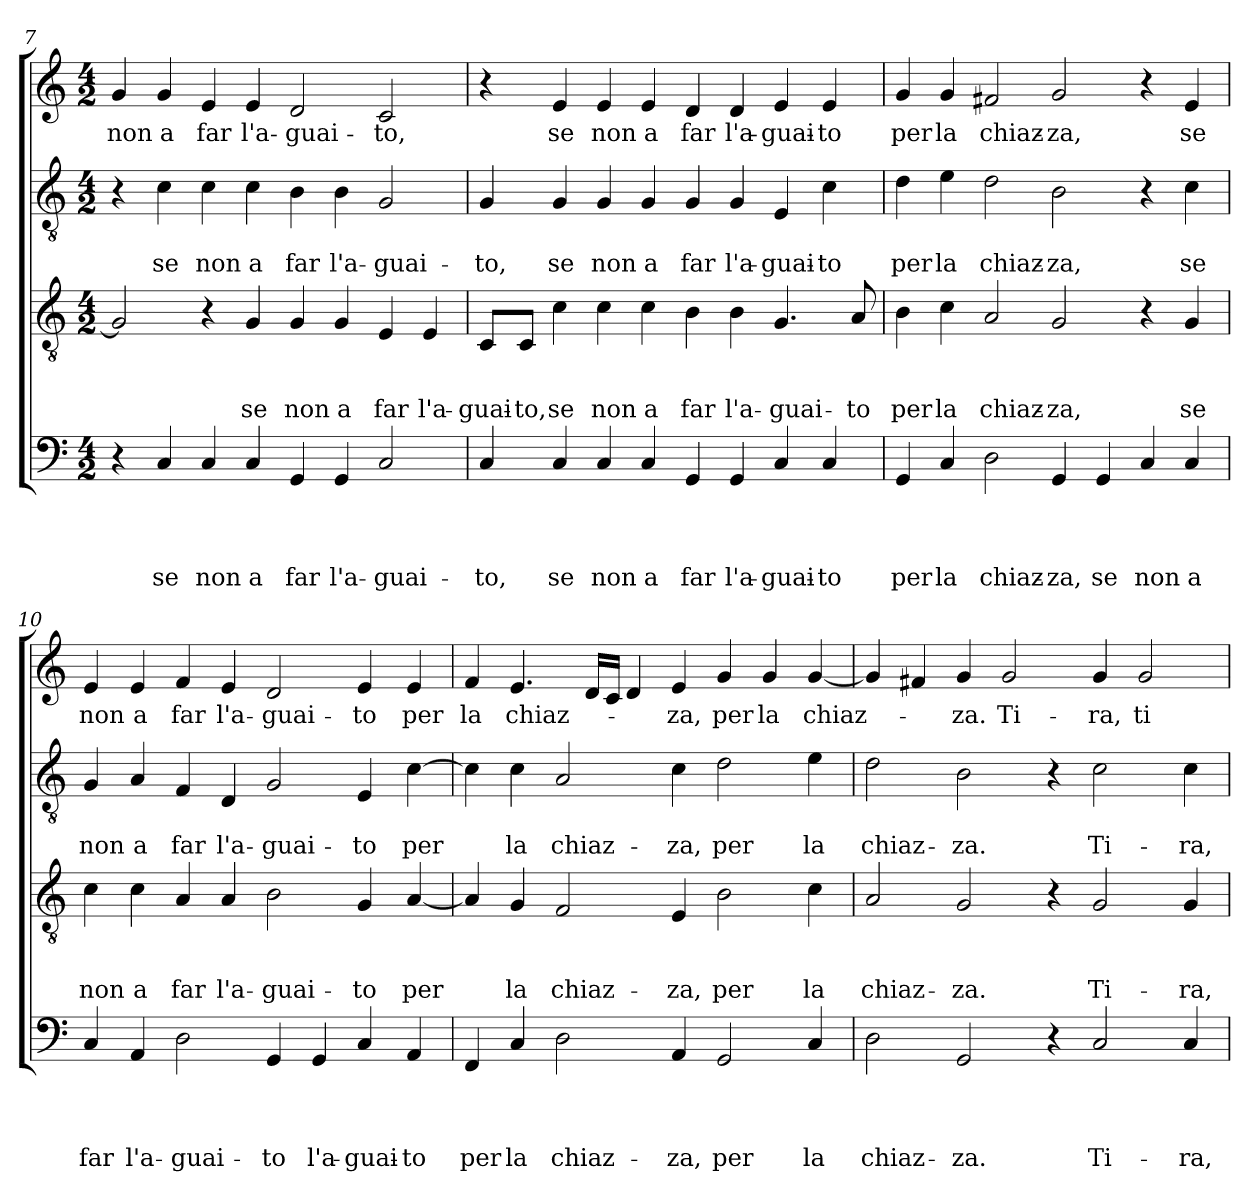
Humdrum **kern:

**kern	**text	**text	**text	**text	**kern	**text	**text	**text	**kern	**text	**text	**kern	**text
*part4	*part4	*part4	*part4	*part4	*part3	*part3	*part3	*part3	*part2	*part2	*part2	*part1	*part1
*staff4	*staff4	*staff4	*staff4	*staff4	*staff3	*staff3	*staff3	*staff3	*staff2	*staff2	*staff2	*staff1	*staff1
*clefF4	*	*	*	*	*clefGv2	*	*	*	*clefGv2	*	*	*clefG2	*
*k[]	*	*	*	*	*k[]	*	*	*	*k[]	*	*	*k[]	*
*C:	*	*	*	*	*C:	*	*	*	*C:	*	*	*C:	*
*M4/2	*	*	*	*	*M4/2	*	*	*	*M4/2	*	*	*M4/2	*
=7	=7	=7	=7	=7	=7	=7	=7	=7	=7	=7	=7	=7	=7
!	!	!	!	!	!	!	!	!	!	!	!	!	!LO:LY:b
4r	.	.	.	.	2G/]	.	.	.	4r	.	.	4g/	non
!	!	!	!	!LO:LY:b	!	!	!	!	!	!	!LO:LY:b	!	!LO:LY:b
4C/	.	.	.	se	.	.	.	.	4c\	.	se	4g/	a
!	!	!	!	!LO:LY:b	!	!	!	!	!	!	!LO:LY:b	!	!LO:LY:b
4C/	.	.	.	non	4r	.	.	.	4c\	.	non	4e/	far
!	!	!	!	!LO:LY:b	!	!	!	!LO:LY:b	!	!	!LO:LY:b	!	!LO:LY:b
4C/	.	.	.	a	4G/	.	.	se	4c\	.	a	4e/	l'a-
!	!	!	!	!LO:LY:b	!	!	!	!LO:LY:b	!	!	!LO:LY:b	!	!LO:LY:b
4GG/	.	.	.	far	4G/	.	.	non	4B\	.	far	2d/	-guai-
!	!	!	!	!LO:LY:b	!	!	!	!LO:LY:b	!	!	!LO:LY:b	!	!
4GG/	.	.	.	l'a-	4G/	.	.	a	4B\	.	l'a-	.	.
!	!	!	!	!LO:LY:b	!	!	!	!LO:LY:b	!	!	!LO:LY:b	!	!LO:LY:b
2C/	.	.	.	-guai-	4E/	.	.	far	2G/	.	-guai-	2c/	-to,
!	!	!	!	!	!	!	!	!LO:LY:b	!	!	!	!	!
.	.	.	.	.	4E/	.	.	l'a-	.	.	.	.	.
=8	=8	=8	=8	=8	=8	=8	=8	=8	=8	=8	=8	=8	=8
!	!	!	!	!LO:LY:b	!	!	!	!LO:LY:b	!	!	!LO:LY:b	!	!
4C/	.	.	.	-to,	8C/L	.	.	-guai-	4G/	.	-to,	4r	.
!	!	!	!	!	!	!	!	!LO:LY:b	!	!	!	!	!
.	.	.	.	.	8C/J	.	.	-to,	.	.	.	.	.
!	!	!	!	!LO:LY:b	!	!	!	!LO:LY:b	!	!	!LO:LY:b	!	!LO:LY:b
4C/	.	.	.	se	4c\	.	.	se	4G/	.	se	4e/	se
!	!	!	!	!LO:LY:b	!	!	!	!LO:LY:b	!	!	!LO:LY:b	!	!LO:LY:b
4C/	.	.	.	non	4c\	.	.	non	4G/	.	non	4e/	non
!	!	!	!	!LO:LY:b	!	!	!	!LO:LY:b	!	!	!LO:LY:b	!	!LO:LY:b
4C/	.	.	.	a	4c\	.	.	a	4G/	.	a	4e/	a
!	!	!	!	!LO:LY:b	!	!	!	!LO:LY:b	!	!	!LO:LY:b	!	!LO:LY:b
4GG/	.	.	.	far	4B\	.	.	far	4G/	.	far	4d/	far
!	!	!	!	!LO:LY:b	!	!	!	!LO:LY:b	!	!	!LO:LY:b	!	!LO:LY:b
4GG/	.	.	.	l'a-	4B\	.	.	l'a-	4G/	.	l'a-	4d/	l'a-
!	!	!	!	!LO:LY:b	!	!	!	!LO:LY:b	!	!	!LO:LY:b	!	!LO:LY:b
4C/	.	.	.	-guai-	4.G/	.	.	-guai-	4E/	.	-guai-	4e/	-guai-
!	!	!	!	!LO:LY:b	!	!	!	!	!	!	!LO:LY:b	!	!LO:LY:b
4C/	.	.	.	-to	.	.	.	.	4c\	.	-to	4e/	-to
!	!	!	!	!	!	!	!	!LO:LY:b	!	!	!	!	!
.	.	.	.	.	8A/	.	.	-to	.	.	.	.	.
!!LO:LB:g=z
=9	=9	=9	=9	=9	=9	=9	=9	=9	=9	=9	=9	=9	=9
!	!	!	!	!LO:LY:b	!	!	!	!LO:LY:b	!	!	!LO:LY:b	!	!LO:LY:b
4GG/	.	.	.	per	4B\	.	.	per	4d\	.	per	4g/	per
!	!	!	!	!LO:LY:b	!	!	!	!LO:LY:b	!	!	!LO:LY:b	!	!LO:LY:b
4C/	.	.	.	la	4c\	.	.	la	4e\	.	la	4g/	la
!	!	!	!	!LO:LY:b	!	!	!	!LO:LY:b	!	!	!LO:LY:b	!	!LO:LY:b
2D\	.	.	.	chiaz-	2A/	.	.	chiaz-	2d\	.	chiaz-	2f#X/	chiaz-
!	!	!	!	!LO:LY:b	!	!	!	!LO:LY:b	!	!	!LO:LY:b	!	!LO:LY:b
4GG/	.	.	.	-za,	2G/	.	.	-za,	2B\	.	-za,	2g/	-za,
!	!	!	!	!LO:LY:b	!	!	!	!	!	!	!	!	!
4GG/	.	.	.	se	.	.	.	.	.	.	.	.	.
!	!	!	!	!LO:LY:b	!	!	!	!	!	!	!	!	!
4C/	.	.	.	non	4r	.	.	.	4r	.	.	4r	.
!	!	!	!	!LO:LY:b	!	!	!	!LO:LY:b	!	!	!LO:LY:b	!	!LO:LY:b
4C/	.	.	.	a	4G/	.	.	se	4c\	.	se	4e/	se
=10	=10	=10	=10	=10	=10	=10	=10	=10	=10	=10	=10	=10	=10
!	!	!	!	!LO:LY:b	!	!	!	!LO:LY:b	!	!	!LO:LY:b	!	!LO:LY:b
4C/	.	.	.	far	4c\	.	.	non	4G/	.	non	4e/	non
!	!	!	!	!LO:LY:b	!	!	!	!LO:LY:b	!	!	!LO:LY:b	!	!LO:LY:b
4AA/	.	.	.	l'a-	4c\	.	.	a	4A/	.	a	4e/	a
!	!	!	!	!LO:LY:b	!	!	!	!LO:LY:b	!	!	!LO:LY:b	!	!LO:LY:b
2D\	.	.	.	-guai-	4A/	.	.	far	4F/	.	far	4f/	far
!	!	!	!	!	!	!	!	!LO:LY:b	!	!	!LO:LY:b	!	!LO:LY:b
.	.	.	.	.	4A/	.	.	l'a-	4D/	.	l'a-	4e/	l'a-
!	!	!	!	!LO:LY:b	!	!	!	!LO:LY:b	!	!	!LO:LY:b	!	!LO:LY:b
4GG/	.	.	.	-to	2B\	.	.	-guai-	2G/	.	-guai-	2d/	-guai-
!	!	!	!	!LO:LY:b	!	!	!	!	!	!	!	!	!
4GG/	.	.	.	l'a-	.	.	.	.	.	.	.	.	.
!	!	!	!	!LO:LY:b	!	!	!	!LO:LY:b	!	!	!LO:LY:b	!	!LO:LY:b
4C/	.	.	.	-guai-	4G/	.	.	-to	4E/	.	-to	4e/	-to
!	!	!	!	!LO:LY:b	!	!	!	!LO:LY:b	!	!	!LO:LY:b	!	!LO:LY:b
4AA/	.	.	.	-to	[4A/	.	.	per	[4c\	.	per	4e/	per
=11	=11	=11	=11	=11	=11	=11	=11	=11	=11	=11	=11	=11	=11
!	!	!	!	!LO:LY:b	!	!	!	!	!	!	!	!	!LO:LY:b
4FF/	.	.	.	per	4A/]	.	.	.	4c\]	.	.	4f/	la
!	!	!	!	!LO:LY:b	!	!	!	!LO:LY:b	!	!	!LO:LY:b	!	!LO:LY:b
4C/	.	.	.	la	4G/	.	.	la	4c\	.	la	4.e/	chiaz-
!	!	!	!	!LO:LY:b	!	!	!	!LO:LY:b	!	!	!LO:LY:b	!	!
2D\	.	.	.	chiaz-	2F/	.	.	chiaz-	2A/	.	chiaz-	.	.
.	.	.	.	.	.	.	.	.	.	.	.	16d/LL	.
.	.	.	.	.	.	.	.	.	.	.	.	16c/JJ	.
.	.	.	.	.	.	.	.	.	.	.	.	4d/	.
!	!	!	!	!LO:LY:b	!	!	!	!LO:LY:b	!	!	!LO:LY:b	!	!LO:LY:b
4AA/	.	.	.	-za,	4E/	.	.	-za,	4c\	.	-za,	4e/	-za,
!	!	!	!	!LO:LY:b	!	!	!	!LO:LY:b	!	!	!LO:LY:b	!	!LO:LY:b
2GG/	.	.	.	per	2B\	.	.	per	2d\	.	per	4g/	per
!	!	!	!	!	!	!	!	!	!	!	!	!	!LO:LY:b
.	.	.	.	.	.	.	.	.	.	.	.	4g/	la
!	!	!	!	!LO:LY:b	!	!	!	!LO:LY:b	!	!	!LO:LY:b	!	!LO:LY:b
4C/	.	.	.	la	4c\	.	.	la	4e\	.	la	[4g/	chiaz-
!!LO:LB:g=z
=12	=12	=12	=12	=12	=12	=12	=12	=12	=12	=12	=12	=12	=12
!	!	!	!	!LO:LY:b	!	!	!	!LO:LY:b	!	!	!LO:LY:b	!	!
2D\	.	.	.	chiaz-	2A/	.	.	chiaz-	2d\	.	chiaz-	4g/]	.
.	.	.	.	.	.	.	.	.	.	.	.	4f#X/	.
!	!	!	!	!LO:LY:b	!	!	!	!LO:LY:b	!	!	!LO:LY:b	!	!LO:LY:b
2GG/	.	.	.	-za.	2G/	.	.	-za.	2B\	.	-za.	4g/	-za.
!	!	!	!	!	!	!	!	!	!	!	!	!	!LO:LY:b
.	.	.	.	.	.	.	.	.	.	.	.	2g/	Ti-
4r	.	.	.	.	4r	.	.	.	4r	.	.	.	.
!	!	!	!	!LO:LY:b	!	!	!	!LO:LY:b	!	!	!LO:LY:b	!	!LO:LY:b
2C/	.	.	.	Ti-	2G/	.	.	Ti-	2c\	.	Ti-	4g/	-ra,
!	!	!	!	!	!	!	!	!	!	!	!	!	!LO:LY:b
.	.	.	.	.	.	.	.	.	.	.	.	2g/	ti-
!	!	!	!	!LO:LY:b	!	!	!	!LO:LY:b	!	!	!LO:LY:b	!	!
4C/	.	.	.	-ra,	4G/	.	.	-ra,	4c\	.	-ra,	.	.
=	=	=	=	=	=	=	=	=	=	=	=	=	=
*-	*-	*-	*-	*-	*-	*-	*-	*-	*-	*-	*-	*-	*-
